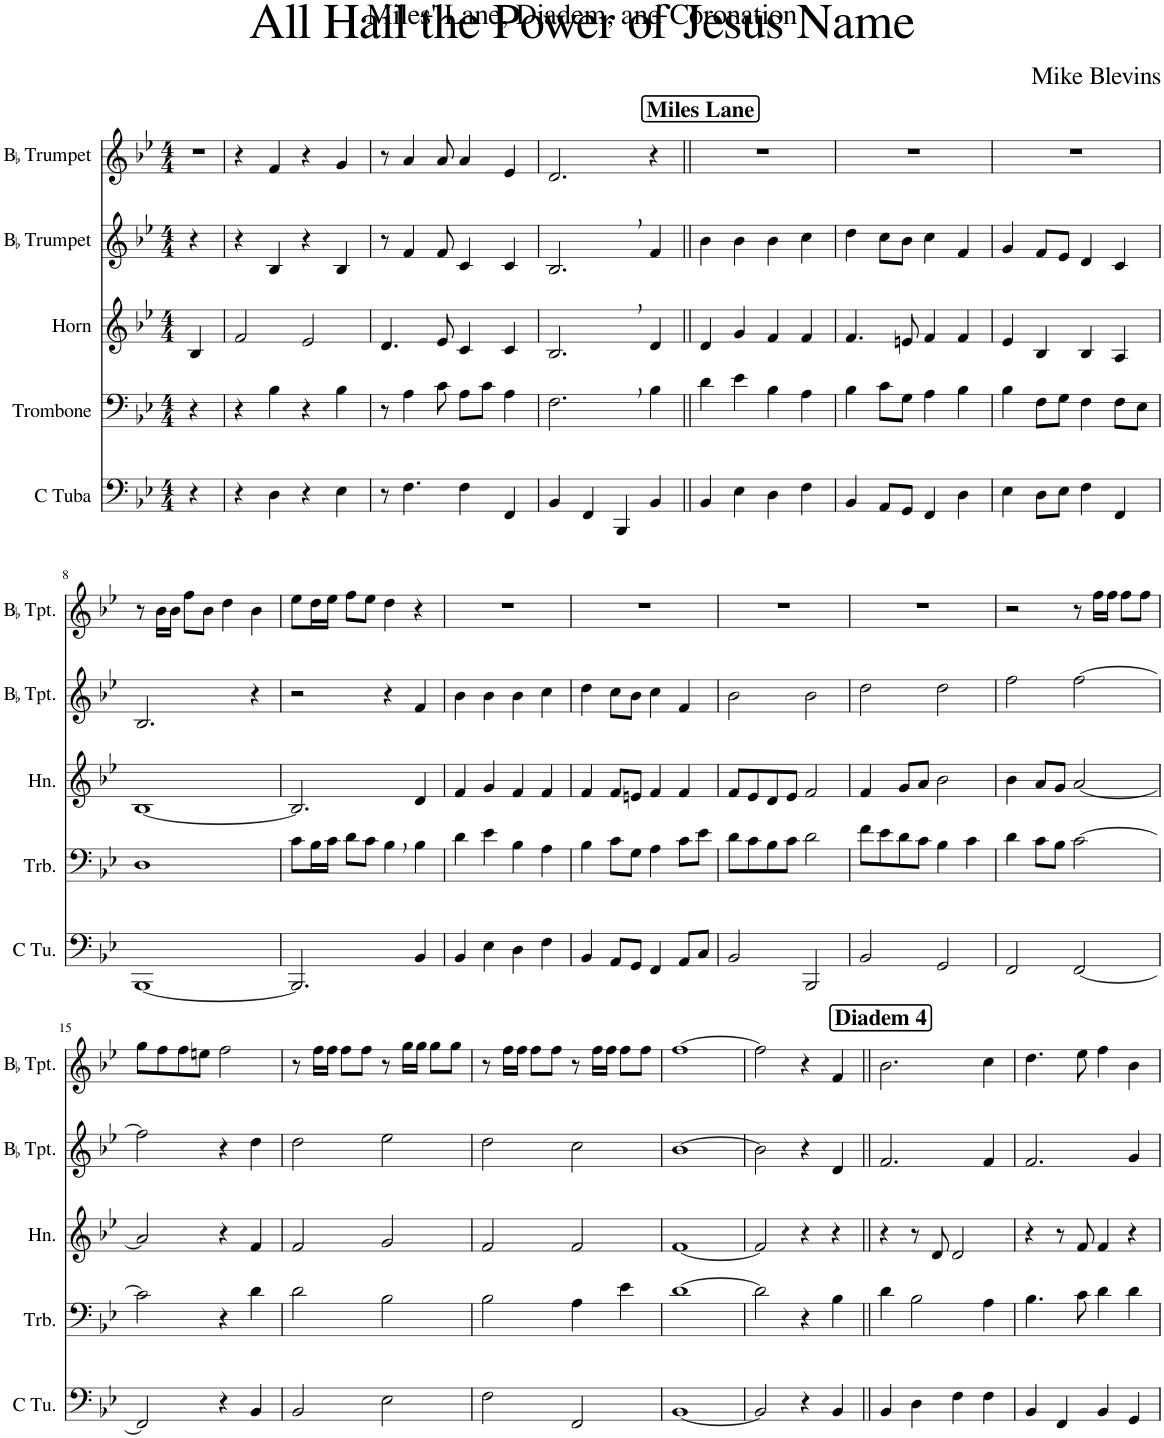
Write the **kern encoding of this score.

**kern	**kern	**kern	**kern	**kern
*part5	*part4	*part3	*part2	*part1
*staff5	*staff4	*staff3	*staff2	*staff1
*I"C Tuba	*I"Trombone	*I"Horn	*I"BaccidentalFlat Trumpet	*I"BaccidentalFlat Trumpet
*I'C Tu.	*I'Trb.	*I'Hn.	*I'BaccidentalFlat Tpt.	*I'BaccidentalFlat Tpt.
*clefF4	*clefF4	*clefG2	*clefG2	*clefG2
*	*	*ITrd4c7	*ITrd1c2	*ITrd1c2
*k[b-e-]	*k[b-e-]	*k[b-e-]	*k[b-e-]	*k[b-e-]
*M4/4	*M4/4	*M4/4	*M4/4	*M4/4
=1	=1	=1	=1	=1
4r	4r	4B-/	4r	1r
2.ryy	2.ryy	2.ryy	2.ryy	.
=2	=2	=2	=2	=2
4r	4r	2f/	4r	4r
4D\	4B-\	.	4B-/	4f/
4r	4r	2e-/	4r	4r
4E-\	4B-\	.	4B-/	4g/
=3	=3	=3	=3	=3
8r	8r	4.d/	8r	8r
4.F\	4A\	.	4f/	4a/
.	8c\	8e-/	8f/	8a/
4F\	8A\L	4c/	4c/	4a/
.	8c\J	.	.	.
4FF/	4A\	4c/	4c/	4e-/
=4	=4	=4	=4	=4
4BB-/	2.F,\	2.B-,/	2.B-,/	2.d/
4FF/	.	.	.	.
4BBB-/	.	.	.	.
4BB-/	4B-\	4d/	4f/	4r
=5||	=5||	=5||	=5||	=5||
!	!	!	!	!LO:TX:a:B:t=Miles Lane
4BB-/	4d\	4d/	4b-\	1r
4E-\	4e-\	4g/	4b-\	.
4D\	4B-\	4f/	4b-\	.
4F\	4A\	4f/	4cc\	.
=6	=6	=6	=6	=6
4BB-/	4B-\	4.f/	4dd\	1r
8AA/L	8c\L	.	8cc\L	.
8GG/J	8G\J	8en/	8b-\J	.
4FF/	4A\	4f/	4cc\	.
4D\	4B-\	4f/	4f/	.
=7	=7	=7	=7	=7
4E-\	4B-\	4e-/	4g/	1r
8D\L	8F\L	4B-/	8f/L	.
8E-\J	8G\J	.	8e-/J	.
4F\	4F\	4B-/	4d/	.
4FF/	8F\L	4A/	4c/	.
.	8E-\J	.	.	.
!!LO:LB:g=z
=8	=8	=8	=8	=8
[1BBB-	1D	[1B-	2.B-/	8r
.	.	.	.	16b-\LL
.	.	.	.	16b-\JJ
.	.	.	.	8ff\L
.	.	.	.	8b-\J
.	.	.	.	4dd\
.	.	.	4r	4b-\
=9	=9	=9	=9	=9
2.BBB-/]	8c\L	2.B-/]	2r	8ee-\L
.	16B-\L	.	.	16dd\L
.	16c\JJ	.	.	16ee-\JJ
.	8d\L	.	.	8ff\L
.	8c\J	.	.	8ee-\J
.	4B-,\	.	4r	4dd\
4BB-/	4B-\	4d/	4f/	4r
=10	=10	=10	=10	=10
4BB-/	4d\	4f/	4b-\	1r
4E-\	4e-\	4g/	4b-\	.
4D\	4B-\	4f/	4b-\	.
4F\	4A\	4f/	4cc\	.
=11	=11	=11	=11	=11
4BB-/	4B-\	4f/	4dd\	1r
8AA/L	8c\L	8f/L	8cc\L	.
8GG/J	8G\J	8en/J	8b-\J	.
4FF/	4A\	4f/	4cc\	.
8AA/L	8c\L	4f/	4f/	.
8C/J	8e-\J	.	.	.
=12	=12	=12	=12	=12
2BB-/	8d\L	8f/L	2b-\	1r
.	8c\	8e-/	.	.
.	8B-\	8d/	.	.
.	8c\J	8e-/J	.	.
2BBB-/	2d\	2f/	2b-\	.
=13	=13	=13	=13	=13
2BB-/	8f\L	4f/	2dd\	1r
.	8e-\	.	.	.
.	8d\	8g/L	.	.
.	8c\J	8a/J	.	.
2GG/	4B-\	2b-\	2dd\	.
.	4c\	.	.	.
=14	=14	=14	=14	=14
2FF/	4d\	4b-\	2ff\	2r
.	8c\L	8a/L	.	.
.	8B-\J	8g/J	.	.
[2FF/	[2c\	[2a/	[2ff\	8r
.	.	.	.	16ff\LL
.	.	.	.	16ff\JJ
.	.	.	.	8ff\L
.	.	.	.	8ff\J
!!LO:LB:g=z
=15	=15	=15	=15	=15
2FF/]	2c\]	2a/]	2ff\]	8gg\L
.	.	.	.	8ff\
.	.	.	.	8ff\
.	.	.	.	8een\J
4r	4r	4r	4r	2ff\
4BB-/	4d\	4f/	4dd\	.
=16	=16	=16	=16	=16
2BB-/	2d\	2f/	2dd\	8r
.	.	.	.	16ff\LL
.	.	.	.	16ff\JJ
.	.	.	.	8ff\L
.	.	.	.	8ff\J
2E-\	2B-\	2g/	2ee-\	8r
.	.	.	.	16gg\LL
.	.	.	.	16gg\JJ
.	.	.	.	8gg\L
.	.	.	.	8gg\J
=17	=17	=17	=17	=17
2F\	2B-\	2f/	2dd\	8r
.	.	.	.	16ff\LL
.	.	.	.	16ff\JJ
.	.	.	.	8ff\L
.	.	.	.	8ff\J
2FF/	4A\	2f/	2cc\	8r
.	.	.	.	16ff\LL
.	.	.	.	16ff\JJ
.	4e-\	.	.	8ff\L
.	.	.	.	8ff\J
=18	=18	=18	=18	=18
[1BB-	[1d	[1f	[1b-	[1ff
=19	=19	=19	=19	=19
2BB-/]	2d\]	2f/]	2b-\]	2ff\]
4r	4r	4r	4r	4r
4BB-/	4B-\	4r	4d/	4f/
=20||	=20||	=20||	=20||	=20||
!	!	!	!	!LO:TX:a:B:t=Diadem 4
4BB-/	4d\	4r	2.f/	2.b-\
4D\	2B-\	8r	.	.
.	.	8d/	.	.
4F\	.	2d/	.	.
4F\	4A\	.	4f/	4cc\
=21	=21	=21	=21	=21
4BB-/	4.B-\	4r	2.f/	4.dd\
4FF/	.	8r	.	.
.	8c\	8f/	.	8ee-\
4BB-/	4d\	4f/	.	4ff\
4GG/	4d\	4r	4g/	4b-\
=	=	=	=	=
*-	*-	*-	*-	*-
